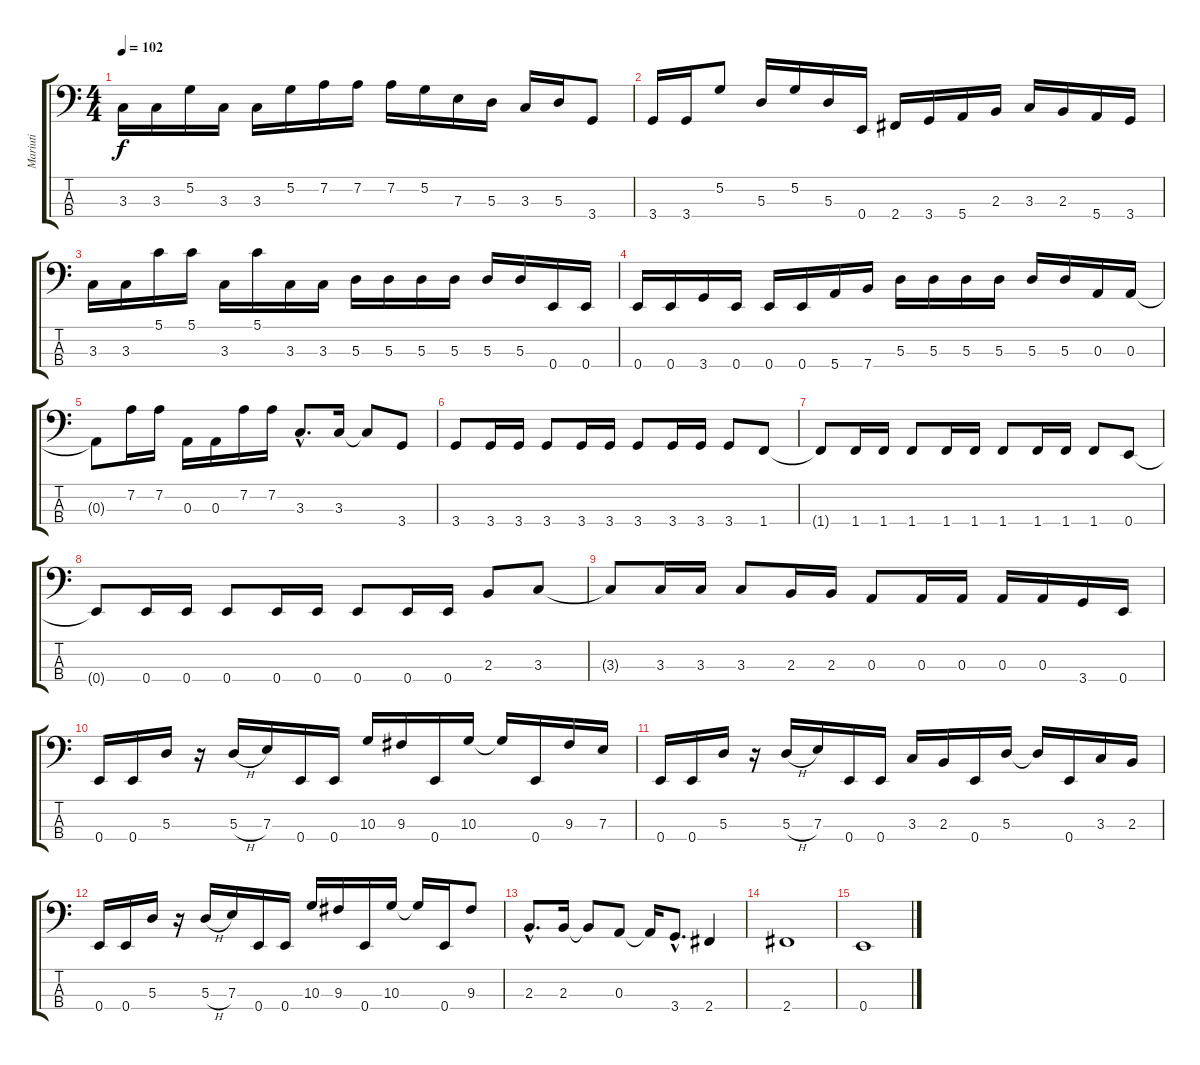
\track ("Mariuti" "Mariuti") {instrument electricbasspick}
\staff {score tabs}
\tuning (G2 D2 A1 E1) {hide}
\ts (4 4)
\tempo 102
\clef f4
\ks c
3.3.16{dy f} 3.3.16 5.2.16 3.3.16 3.3.16 5.2.16 7.2.16 7.2.16 7.2.16 5.2.16 7.3.16 5.3.16 3.3.16 5.3.16 3.4.8 |
3.4.16 3.4.16 5.2.8 5.3.16 5.2.16 5.3.16 0.4.16 2.4.16 3.4.16 5.4.16 2.3.16 3.3.16 2.3.16 5.4.16 3.4.16 |
3.3.16 3.3.16 5.1.16 5.1.16 3.3.16 5.1.16 3.3.16 3.3.16 5.3.16 5.3.16 5.3.16 5.3.16 5.3.16 5.3.16 0.4.16 0.4.16 |
0.4.16 0.4.16 3.4.16 0.4.16 0.4.16 0.4.16 5.4.16 7.4.16 5.3.16 5.3.16 5.3.16 5.3.16 5.3.16 5.3.16 0.3.16 0.3.16 |
0.3{t}.8 7.2.16 7.2.16 0.3.16 0.3.16 7.2.16 7.2.16 3.3{hac}.8{d} 3.3.16 3.3{t}.8 3.4.8 |
3.4.8 3.4.16 3.4.16 3.4.8 3.4.16 3.4.16 3.4.8 3.4.16 3.4.16 3.4.8 1.4.8 |
1.4{t}.8 1.4.16 1.4.16 1.4.8 1.4.16 1.4.16 1.4.8 1.4.16 1.4.16 1.4.8 0.4.8 |
0.4{t}.8 0.4.16 0.4.16 0.4.8 0.4.16 0.4.16 0.4.8 0.4.16 0.4.16 2.3.8 3.3.8 |
3.3{t}.8 3.3.16 3.3.16 3.3.8 2.3.16 2.3.16 0.3.8 0.3.16 0.3.16 0.3.16 0.3.16 3.4.16 0.4.16 |
0.4.16 0.4.16 5.3.16 r.16 5.3{h}.16 7.3.16 0.4.16 0.4.16 10.3.16 9.3.16 0.4.16 10.3.16 10.3{t}.16 0.4.16 9.3.16 7.3.16 |
0.4.16 0.4.16 5.3.16 r.16 5.3{h}.16 7.3.16 0.4.16 0.4.16 3.3.16 2.3.16 0.4.16 5.3.16 5.3{t}.16 0.4.16 3.3.16 2.3.16 |
0.4.16 0.4.16 5.3.16 r.16 5.3{h}.16 7.3.16 0.4.16 0.4.16 10.3.16 9.3.16 0.4.16 10.3.16 10.3{t}.16 0.4.16 9.3.8 |
2.3{hac}.8{d} 2.3.16 2.3{t}.8 0.3.8 0.3{t}.16 3.4{hac}.8{d} 2.4.4 |
2.4.1 |
0.4.1
